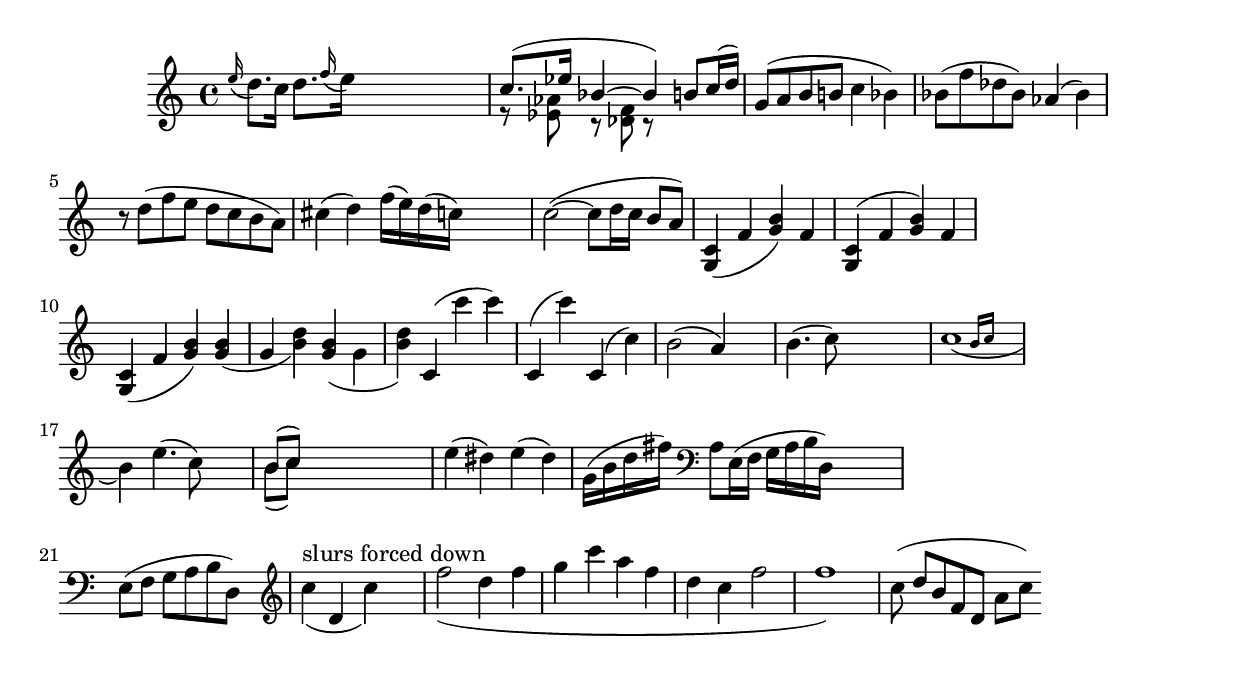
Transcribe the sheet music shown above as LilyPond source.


\header {

    texidoc = "Slur formatting is based on scoring. A large number of
    slurs are generated. Each esthetic aspect gets demerits, the best
    configuration (with least demerits) wins. This must be tested in
    one big file, since changing one score parameter for one situation
    may affect several other situations.

    Tunable parameters are in @file{scm/@/slur.scm}.
"

}

\version "2.14.0"
\layout {
    ragged-right = ##t
%    #(define debug-slur-scoring #t)
}

\relative c'' {

    \grace e=''16( d8.[) c16]
    d=''8.[ \grace f16( e16)]
    s2
    << {c=''8.([ es16] bes4~bes )}
       \\
       {r8  <as es> r <f des> r }
    >>
    \new Voice { \voiceOne b='8[ c16( d])  }
    g,='8[( a b b! ]  c4  bes)
    bes='8( f' des bes) as4( bes)
    r8 d( f e d c b a)
    cis=''4( d)  f=''16( e)    d( c)
    s4

    c=''2(~c8 d16 c b8 a)

    <c,=' g>4 ( f <g b>) f
    <c g>^( f <g b>) f
    <c g>_( f <g b>)
    <g b>_( g  <b d>)
    <g b>_( \stemDown g \stemNeutral  <b d>)
    c,='^( c'' c)
    c,,^( c'')
    c,,^( c')
    | b='2( a4) s4
    | b='4.( c8) s2
    | << c=''1_(
       { s2 \grace { b16[ c] } } >>
    \break
    b4)
    e=''4.( c8) s4
    | << { b='8[( c]) } \\
	 { b='8[( c]) }>>


    s2.|
    e4( dis4)
    e4( dis4)
    g,='16( b d fis)
    \clef bass a,,=8[ e16(f] g[ a b d,)]  s4 | \break
    e=8[( f] g[ a b d,)]  s4 |

    \clef treble
    \new Voice {
	\slurDown
	c''=''4(^"slurs forced down"  d, c') s4
	f=''2( d4 f | g c a f | d c f2 | f1) |
    }

%    \override Slur #'eccentricity = #-2
    c=''8 ( d[ b f d] a'[ c])
}

